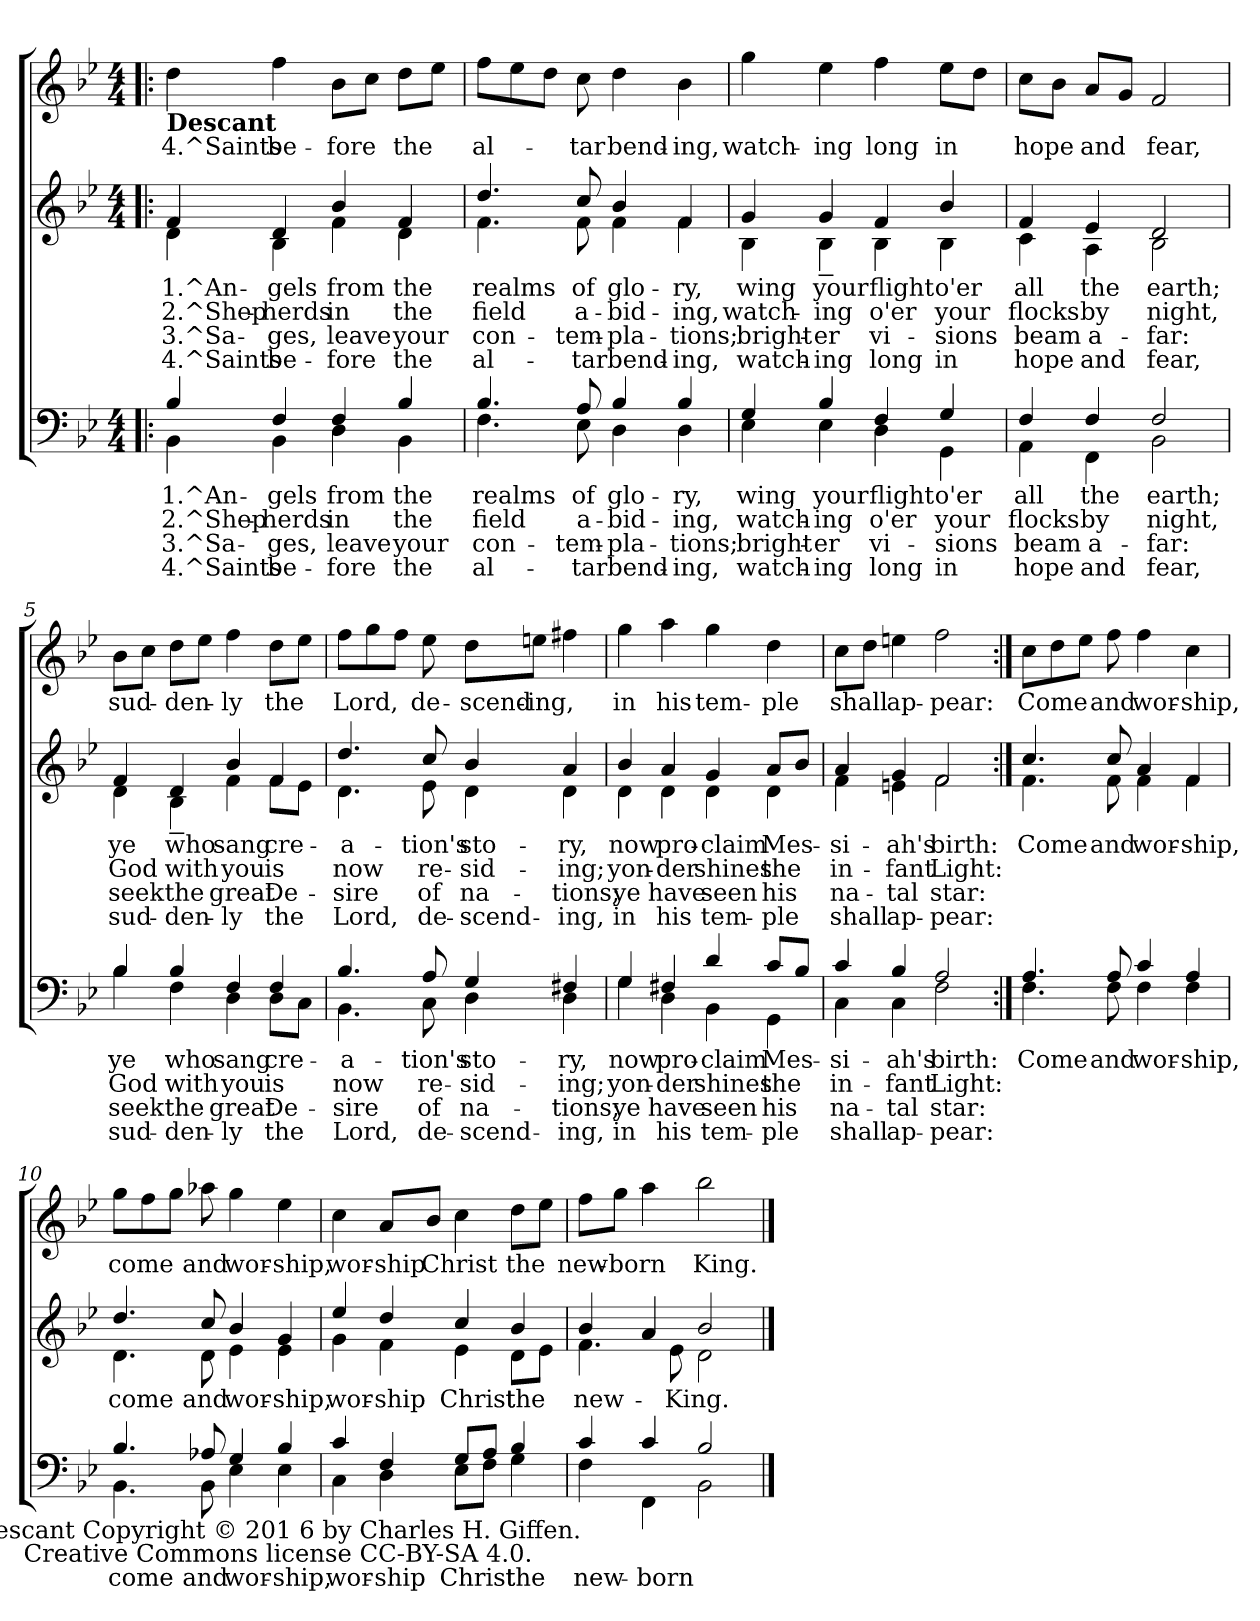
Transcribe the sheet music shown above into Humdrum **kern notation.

**kern	**text	**text	**text	**text	**kern	**text	**text	**text	**text	**kern	**text
*part3	*part3	*part3	*part3	*part3	*part2	*part2	*part2	*part2	*part2	*part1	*part1
*staff3	*staff3	*staff3	*staff3	*staff3	*staff2	*staff2	*staff2	*staff2	*staff2	*staff1	*staff1
*clefF4	*	*	*	*	*clefG2	*	*	*	*	*clefG2	*
*k[b-e-]	*	*	*	*	*k[b-e-]	*	*	*	*	*k[b-e-]	*
*B-:	*	*	*	*	*B-:	*	*	*	*	*B-:	*
*M4/4	*	*	*	*	*M4/4	*	*	*	*	*M4/4	*
=1!|:	=1!|:	=1!|:	=1!|:	=1!|:	=1!|:	=1!|:	=1!|:	=1!|:	=1!|:	=1!|:	=1!|:
*^	*	*	*	*	*	*	*	*	*	*	*
!	!	!	!	!	!	!	!	!	!	!	!LO:TX:b:B:t=Descant	!
!	!	!LO:LY:a:rj	!LO:LY:a:rj	!LO:LY:a:rj	!LO:LY:a:rj	!	!LO:LY:b:rj	!LO:LY:b:rj	!LO:LY:b:rj	!LO:LY:b:rj	!	!LO:LY:b:rj
*	*	*	*	*	*	*^	*	*	*	*	*	*
4B-/	4BB-\	1.^An-	2.^Shep-	3.^Sa-	4.^Saints	4f/	4d\	1.^An-	2.^Shep-	3.^Sa-	4.^Saints	4dd\	4.^Saints
!	!	!LO:LY:a:rj	!LO:LY:a:rj	!LO:LY:a:rj	!LO:LY:a:rj	!	!	!LO:LY:b:rj	!LO:LY:b:rj	!LO:LY:b:rj	!LO:LY:b:rj	!	!LO:LY:b:rj
4F/	4BB-\	-gels	-herds	-ges,	be-	4d/	4B-\	-gels	-herds	-ges,	be-	4ff\	be-
!	!	!LO:LY:a:rj	!LO:LY:a:rj	!LO:LY:a:rj	!LO:LY:a:rj	!	!	!LO:LY:b:rj	!LO:LY:b:rj	!LO:LY:b:rj	!LO:LY:b:rj	!	!LO:LY:b:rj
4F/	4D\	from	in	leave	-fore	4b-/	4f\	from	in	leave	-fore	8b-\L	-fore
.	.	.	.	.	.	.	.	.	.	.	.	8cc\J	.
!	!	!LO:LY:a:rj	!LO:LY:a:rj	!LO:LY:a:rj	!LO:LY:a:rj	!	!	!LO:LY:b:rj	!LO:LY:b:rj	!LO:LY:b:rj	!LO:LY:b:rj	!	!LO:LY:b:rj
4B-/	4BB-\	the	the	your	the	4f/	4d\	the	the	your	the	8dd\L	the
.	.	.	.	.	.	.	.	.	.	.	.	8ee-\J	.
=2	=2	=2	=2	=2	=2	=2	=2	=2	=2	=2	=2	=2	=2
!	!	!LO:LY:a:rj	!LO:LY:a:rj	!LO:LY:a:rj	!LO:LY:a:rj	!	!	!LO:LY:b:rj	!LO:LY:b:rj	!LO:LY:b:rj	!LO:LY:b:rj	!	!LO:LY:b:rj
4.B-/	4.F\	realms	field	con-	al-	4.dd/	4.f\	realms	field	con-	al-	8ff\L	al-
.	.	.	.	.	.	.	.	.	.	.	.	8ee-\	.
.	.	.	.	.	.	.	.	.	.	.	.	8dd\J	.
!	!	!LO:LY:a:rj	!LO:LY:a:rj	!LO:LY:a:rj	!LO:LY:a:rj	!	!	!LO:LY:b:rj	!LO:LY:b:rj	!LO:LY:b:rj	!LO:LY:b:rj	!	!LO:LY:b:rj
8A/	8E-\	of	a-	-tem-	-tar	8cc/	8f\	of	a-	-tem-	-tar	8cc\	-tar
!	!	!LO:LY:a:rj	!LO:LY:a:rj	!LO:LY:a:rj	!LO:LY:a:rj	!	!	!LO:LY:b:rj	!LO:LY:b:rj	!LO:LY:b:rj	!LO:LY:b:rj	!	!LO:LY:b:rj
4B-/	4D\	glo-	-bid-	-pla-	bend-	4b-/	4f\	glo-	-bid-	-pla-	bend-	4dd\	bend-
!	!	!LO:LY:a:rj	!LO:LY:a:rj	!LO:LY:a:rj	!LO:LY:a:rj	!	!	!LO:LY:b:rj	!LO:LY:b:rj	!LO:LY:b:rj	!LO:LY:b:rj	!	!LO:LY:b:rj
4B-/	4D\	-ry,	-ing,	-tions;	-ing,	4f/	4f\	-ry,	-ing,	-tions;	-ing,	4b-\	-ing,
=3	=3	=3	=3	=3	=3	=3	=3	=3	=3	=3	=3	=3	=3
!	!	!LO:LY:a:rj	!LO:LY:a:rj	!LO:LY:a:rj	!LO:LY:a:rj	!	!	!LO:LY:b:rj	!LO:LY:b:rj	!LO:LY:b:rj	!LO:LY:b:rj	!	!LO:LY:b:rj
4G/	4E-\	wing	watch-	bright-	watch-	4g/	4B-\	wing	watch-	bright-	watch-	4gg\	watch-
!	!	!LO:LY:a:rj	!LO:LY:a:rj	!LO:LY:a:rj	!LO:LY:a:rj	!	!	!LO:LY:b:rj	!LO:LY:b:rj	!LO:LY:b:rj	!LO:LY:b:rj	!	!LO:LY:b:rj
4B-/	4E-\	your	-ing	-er	-ing	4g/	4B-~<\	your	-ing	-er	-ing	4ee-\	-ing
!	!	!LO:LY:a:rj	!LO:LY:a:rj	!LO:LY:a:rj	!LO:LY:a:rj	!	!	!LO:LY:b:rj	!LO:LY:b:rj	!LO:LY:b:rj	!LO:LY:b:rj	!	!LO:LY:b:rj
4F/	4D\	flight	o'er	vi-	long	4f/	4B-\	flight	o'er	vi-	long	4ff\	long
!	!	!LO:LY:a:rj	!LO:LY:a:rj	!LO:LY:a:rj	!LO:LY:a:rj	!	!	!LO:LY:b:rj	!LO:LY:b:rj	!LO:LY:b:rj	!LO:LY:b:rj	!	!LO:LY:b:rj
4G/	4GG\	o'er	your	-sions	in	4b-/	4B-\	o'er	your	-sions	in	8ee-\L	in
.	.	.	.	.	.	.	.	.	.	.	.	8dd\J	.
=4	=4	=4	=4	=4	=4	=4	=4	=4	=4	=4	=4	=4	=4
!	!	!LO:LY:a:rj	!LO:LY:a:rj	!LO:LY:a:rj	!LO:LY:a:rj	!	!	!LO:LY:b:rj	!LO:LY:b:rj	!LO:LY:b:rj	!LO:LY:b:rj	!	!LO:LY:b:rj
4F/	4AA\	all	flocks	beam	hope	4f/	4c\	all	flocks	beam	hope	8cc\L	hope
.	.	.	.	.	.	.	.	.	.	.	.	8b-\J	.
!	!	!LO:LY:a:rj	!LO:LY:a:rj	!LO:LY:a:rj	!LO:LY:a:rj	!	!	!LO:LY:b:rj	!LO:LY:b:rj	!LO:LY:b:rj	!LO:LY:b:rj	!	!LO:LY:b:rj
4F/	4FF\	the	by	a-	and	4e-/	4A\	the	by	a-	and	8a/L	and
.	.	.	.	.	.	.	.	.	.	.	.	8g/J	.
!	!	!LO:LY:a:rj	!LO:LY:a:rj	!LO:LY:a:rj	!LO:LY:a:rj	!	!	!LO:LY:b:rj	!LO:LY:b:rj	!LO:LY:b:rj	!LO:LY:b:rj	!	!LO:LY:b:rj
2F/	2BB-\	earth;	night,	-far:	fear,	2d/	2B-\	earth;	night,	-far:	fear,	2f/	fear,
!!LO:LB:g=z
=5	=5	=5	=5	=5	=5	=5	=5	=5	=5	=5	=5	=5	=5
!	!	!LO:LY:a:rj	!LO:LY:a:rj	!LO:LY:a:rj	!LO:LY:a:rj	!	!	!LO:LY:b:rj	!LO:LY:b:rj	!LO:LY:b:rj	!LO:LY:b:rj	!	!LO:LY:b:rj
4B-/	4B-\	ye	God	seek	sud-	4f/	4d\	ye	God	seek	sud-	8b-\L	sud-
.	.	.	.	.	.	.	.	.	.	.	.	8cc\J	.
!	!	!LO:LY:a:rj	!LO:LY:a:rj	!LO:LY:a:rj	!LO:LY:a:rj	!	!	!LO:LY:b:rj	!LO:LY:b:rj	!LO:LY:b:rj	!LO:LY:b:rj	!	!LO:LY:b:rj
4B-/	4F\	who	with	the	-den-	4d/	4B-~<\	who	with	the	-den-	8dd\L	-den-
.	.	.	.	.	.	.	.	.	.	.	.	8ee-\J	.
!	!	!LO:LY:a:rj	!LO:LY:a:rj	!LO:LY:a:rj	!LO:LY:a:rj	!	!	!LO:LY:b:rj	!LO:LY:b:rj	!LO:LY:b:rj	!LO:LY:b:rj	!	!LO:LY:b:rj
4F/	4D\	sang	you	great	-ly	4b-/	4f\	sang	you	great	-ly	4ff\	-ly
!	!	!LO:LY:a:rj	!LO:LY:a:rj	!LO:LY:a:rj	!LO:LY:a:rj	!	!	!LO:LY:b:rj	!LO:LY:b:rj	!LO:LY:b:rj	!LO:LY:b:rj	!	!LO:LY:b:rj
4F/	8D\L	cre-	is	De-	the	4f/	8f\L	cre-	is	De-	the	8dd\L	the
.	8C\J	.	.	.	.	.	8e-\J	.	.	.	.	8ee-\J	.
=6	=6	=6	=6	=6	=6	=6	=6	=6	=6	=6	=6	=6	=6
!	!	!LO:LY:a:rj	!LO:LY:a:rj	!LO:LY:a:rj	!LO:LY:a:rj	!	!	!LO:LY:b:rj	!LO:LY:b:rj	!LO:LY:b:rj	!LO:LY:b:rj	!	!LO:LY:b:rj
4.B-/	4.BB-\	-a-	now	-sire	Lord,	4.dd/	4.d\	-a-	now	-sire	Lord,	8ff\L	Lord,
.	.	.	.	.	.	.	.	.	.	.	.	8gg\	.
.	.	.	.	.	.	.	.	.	.	.	.	8ff\J	.
!	!	!LO:LY:a:rj	!LO:LY:a:rj	!LO:LY:a:rj	!LO:LY:a:rj	!	!	!LO:LY:b:rj	!LO:LY:b:rj	!LO:LY:b:rj	!LO:LY:b:rj	!	!LO:LY:b:rj
8A/	8C\	-tion's	re-	of	de-	8cc/	8e-\	-tion's	re-	of	de-	8ee-\	de-
!	!	!LO:LY:a:rj	!LO:LY:a:rj	!LO:LY:a:rj	!LO:LY:a:rj	!	!	!LO:LY:b:rj	!LO:LY:b:rj	!LO:LY:b:rj	!LO:LY:b:rj	!	!LO:LY:b:rj
4G/	4D\	sto-	-sid-	na-	-scend-	4b-/	4d\	sto-	-sid-	na-	-scend-	8dd\L	-scend-
!	!	!	!	!	!	!	!	!	!	!	!	!	!LO:LY:b:rj
.	.	.	.	.	.	.	.	.	.	.	.	8een\J	-ing,
!	!	!LO:LY:a:rj	!LO:LY:a:rj	!LO:LY:a:rj	!LO:LY:a:rj	!	!	!LO:LY:b:rj	!LO:LY:b:rj	!LO:LY:b:rj	!LO:LY:b:rj	!	!
4F#X/	4D\	-ry,	-ing;	-tions;	-ing,	4a/	4d\	-ry,	-ing;	-tions;	-ing,	4ff#X\	.
=7	=7	=7	=7	=7	=7	=7	=7	=7	=7	=7	=7	=7	=7
!	!	!LO:LY:a:rj	!LO:LY:a:rj	!LO:LY:a:rj	!LO:LY:a:rj	!	!	!LO:LY:b:rj	!LO:LY:b:rj	!LO:LY:b:rj	!LO:LY:b:rj	!	!LO:LY:b:rj
4G/	4G\	now	yon-	ye	in	4b-/	4d\	now	yon-	ye	in	4gg\	in
!	!	!LO:LY:a:rj	!LO:LY:a:rj	!LO:LY:a:rj	!LO:LY:a:rj	!	!	!LO:LY:b:rj	!LO:LY:b:rj	!LO:LY:b:rj	!LO:LY:b:rj	!	!LO:LY:b:rj
4F#X/	4D\	pro-	-der	have	his	4a/	4d\	pro-	-der	have	his	4aa\	his
!	!	!LO:LY:a:rj	!LO:LY:a:rj	!LO:LY:a:rj	!LO:LY:a:rj	!	!	!LO:LY:b:rj	!LO:LY:b:rj	!LO:LY:b:rj	!LO:LY:b:rj	!	!LO:LY:b:rj
4d/	4BB-\	-claim	shines	seen	tem-	4g/	4d\	-claim	shines	seen	tem-	4gg\	tem-
!	!	!LO:LY:a:rj	!LO:LY:a:rj	!LO:LY:a:rj	!LO:LY:a:rj	!	!	!LO:LY:b:rj	!LO:LY:b:rj	!LO:LY:b:rj	!LO:LY:b:rj	!	!LO:LY:b:rj
4GG\	8c/L	Mes-	the	his	-ple	4d\	8a/L	Mes-	the	his	-ple	4dd\	-ple
.	8B-/J	.	.	.	.	.	8b-/J	.	.	.	.	.	.
=8	=8	=8	=8	=8	=8	=8	=8	=8	=8	=8	=8	=8	=8
!	!	!LO:LY:a:rj	!LO:LY:a:rj	!LO:LY:a:rj	!LO:LY:a:rj	!	!	!LO:LY:b:rj	!LO:LY:b:rj	!LO:LY:b:rj	!LO:LY:b:rj	!	!LO:LY:b:rj
4c/	4C\	-si-	in-	na-	shall	4a/	4f\	-si-	in-	na-	shall	8cc\L	shall
.	.	.	.	.	.	.	.	.	.	.	.	8dd\J	.
!	!	!LO:LY:a:rj	!LO:LY:a:rj	!LO:LY:a:rj	!LO:LY:a:rj	!	!	!LO:LY:b:rj	!LO:LY:b:rj	!LO:LY:b:rj	!LO:LY:b:rj	!	!LO:LY:b:rj
4B-/	4C\	-ah's	-fant	-tal	ap-	4g/	4en\	-ah's	-fant	-tal	ap-	4een\	ap-
!	!	!LO:LY:a:rj	!LO:LY:a:rj	!LO:LY:a:rj	!LO:LY:a:rj	!	!	!LO:LY:b:rj	!LO:LY:b:rj	!LO:LY:b:rj	!LO:LY:b:rj	!	!LO:LY:b:rj
2A/	2F\	birth:	Light:	star:	-pear:	2f/	2f\	birth:	Light:	star:	-pear:	2ff\	-pear:
!!LO:LB:g=z
=9:|!	=9:|!	=9:|!	=9:|!	=9:|!	=9:|!	=9:|!	=9:|!	=9:|!	=9:|!	=9:|!	=9:|!	=9:|!	=9:|!
!	!	!LO:LY:a:rj	!	!	!	!	!	!LO:LY:b:rj	!	!	!	!	!LO:LY:b:rj
4.A/	4.F\	Come	.	.	.	4.cc/	4.f\	Come	.	.	.	8cc\L	Come
.	.	.	.	.	.	.	.	.	.	.	.	8dd\	.
.	.	.	.	.	.	.	.	.	.	.	.	8ee-\J	.
!	!	!LO:LY:a:rj	!	!	!	!	!	!LO:LY:b:rj	!	!	!	!	!LO:LY:b:rj
8A/	8F\	and	.	.	.	8cc/	8f\	and	.	.	.	8ff\	and
!	!	!LO:LY:a:rj	!	!	!	!	!	!LO:LY:b:rj	!	!	!	!	!LO:LY:b:rj
4c/	4F\	wor-	.	.	.	4a/	4f\	wor-	.	.	.	4ff\	wor-
!	!	!LO:LY:a:rj	!	!	!	!	!	!LO:LY:b:rj	!	!	!	!	!LO:LY:b:rj
4A/	4F\	-ship,	.	.	.	4f/	4f\	-ship,	.	.	.	4cc\	-ship,
=10	=10	=10	=10	=10	=10	=10	=10	=10	=10	=10	=10	=10	=10
!	!	!LO:LY:a:rj	!	!	!	!	!	!LO:LY:b:rj	!	!	!	!	!LO:LY:b:rj
4.B-/	4.BB-\	come	.	.	.	4.dd/	4.d\	come	.	.	.	8gg\L	come
.	.	.	.	.	.	.	.	.	.	.	.	8ff\	.
.	.	.	.	.	.	.	.	.	.	.	.	8gg\J	.
!	!	!LO:LY:a:rj	!	!	!	!	!	!LO:LY:b:rj	!	!	!	!	!LO:LY:b:rj
8A-X/	8BB-\	and	.	.	.	8cc/	8d\	and	.	.	.	8aa-X\	and
!	!	!LO:LY:a:rj	!	!	!	!	!	!LO:LY:b:rj	!	!	!	!	!LO:LY:b:rj
4G/	4E-\	wor-	.	.	.	4b-/	4e-\	wor-	.	.	.	4gg\	wor-
!LO:TX:b:cj:t=Descant Copyright © 201 6 by Charles H. Giffen.\nCreative Commons license CC-BY-SA 4.0.	!	!	!	!	!	!	!	!	!	!	!	!	!
!	!	!LO:LY:a:rj	!	!	!	!	!	!LO:LY:b:rj	!	!	!	!	!LO:LY:b:rj
4B-/	4E-\	-ship,	.	.	.	4g/	4e-\	-ship,	.	.	.	4ee-\	-ship,
=11	=11	=11	=11	=11	=11	=11	=11	=11	=11	=11	=11	=11	=11
!	!	!LO:LY:a:rj	!	!	!	!	!	!LO:LY:b:rj	!	!	!	!	!LO:LY:b:rj
4c/	4C\	wor-	.	.	.	4ee-/	4g\	wor-	.	.	.	4cc\	wor-
!	!	!LO:LY:a:rj	!	!	!	!	!	!LO:LY:b:rj	!	!	!	!	!LO:LY:b:rj
4F/	4D\	-ship	.	.	.	4dd/	4f\	-ship	.	.	.	8a/L	-ship
!	!	!	!	!	!	!	!	!	!	!	!	!	!LO:LY:b:rj
.	.	.	.	.	.	.	.	.	.	.	.	8b-/J	Christ
!	!	!LO:LY:a:rj	!	!	!	!	!	!LO:LY:b:rj	!	!	!	!	!
8G/L	8E-\L	Christ	.	.	.	4cc/	4e-\	Christ	.	.	.	4cc\	.
8A/J	8F\J	.	.	.	.	.	.	.	.	.	.	.	.
!	!	!LO:LY:a:rj	!	!	!	!	!	!LO:LY:b:rj	!	!	!	!	!LO:LY:b:rj
4B-/	4G\	the	.	.	.	4b-/	8d\L	the	.	.	.	8dd\L	the
.	.	.	.	.	.	.	8e-\J	.	.	.	.	8ee-\J	.
=12	=12	=12	=12	=12	=12	=12	=12	=12	=12	=12	=12	=12	=12
!	!	!LO:LY:a:rj	!	!	!	!	!	!LO:LY:b:rj	!	!	!	!	!LO:LY:b:rj
4c/	4F\	new-	.	.	.	4.f\	4b-/	new-	.	.	.	8ff\L	new-
!	!	!	!	!	!	!	!	!	!	!	!	!	!LO:LY:b:rj
.	.	.	.	.	.	.	.	.	.	.	.	8gg\J	-born
!	!	!LO:LY:a:rj	!	!	!	!	!	!	!	!	!	!	!
4c/	4FF\	-born	.	.	.	.	4a/	.	.	.	.	4aa\	.
!	!	!	!	!	!	!	!	!LO:LY:b:rj	!	!	!	!	!
.	.	.	.	.	.	8e-\	.	King.	.	.	.	.	.
!	!	!	!	!	!	!	!	!	!	!	!	!	!LO:LY:b:rj
2B-/	2BB-\	.	.	.	.	2d\	2b-/	.	.	.	.	2bb-\	King.
*v	*v	*	*	*	*	*	*	*	*	*	*	*	*
*	*	*	*	*	*v	*v	*	*	*	*	*	*
==	==	==	==	==	==	==	==	==	==	==	==
*-	*-	*-	*-	*-	*-	*-	*-	*-	*-	*-	*-
